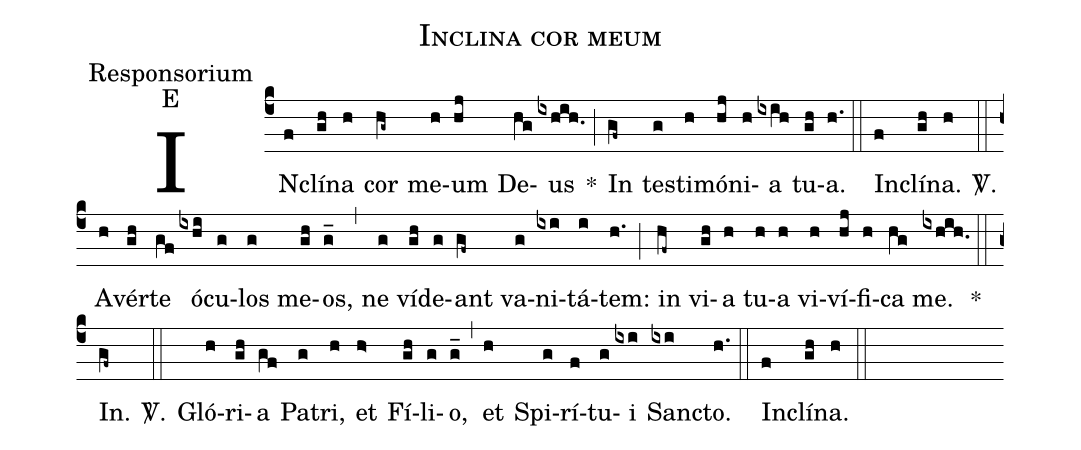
name:Inclina cor meum;
office-part:Responsorium;
mode:E;
%%
(c4)
IN(f)clí(gh)na(h) cor(hg~) me(h)um(hj) De(hg)us(ixhih.) *(;)
In(gf~) tes(g)ti(h)mó(hj)ni(h)a(ixih) tu(gh)a.(h.) (::)
In(f)clí(gh)na.(h) <sp>V/</sp>.(::)
A(h)vér(gh)te(gf) ó(ixhi)cu(g)los(g) me(gh)os,(g_) (,)
ne(g) ví(gh)de(g)ant(gf~) va(g)ni(ixi)tá(i)tem:(h.) (;)
in(hf~) vi(gh)a(h) tu(h)a(h) vi(h)ví(hj)fi(h)ca(hg) me.(ixhih.) *(::)
In.(gf~) <sp>V/</sp>.(::)
Gló(h)ri(gh)a(gf) Pa(g)tri,(h) et(h>) Fí(gh)li(g)o,(g_) (,)
et(h) Spi(g)rí(f)tu(g)i(ixi) Sanc(ixi)to.(h.) (::)
In(f)clí(gh)na.(h) (::)
